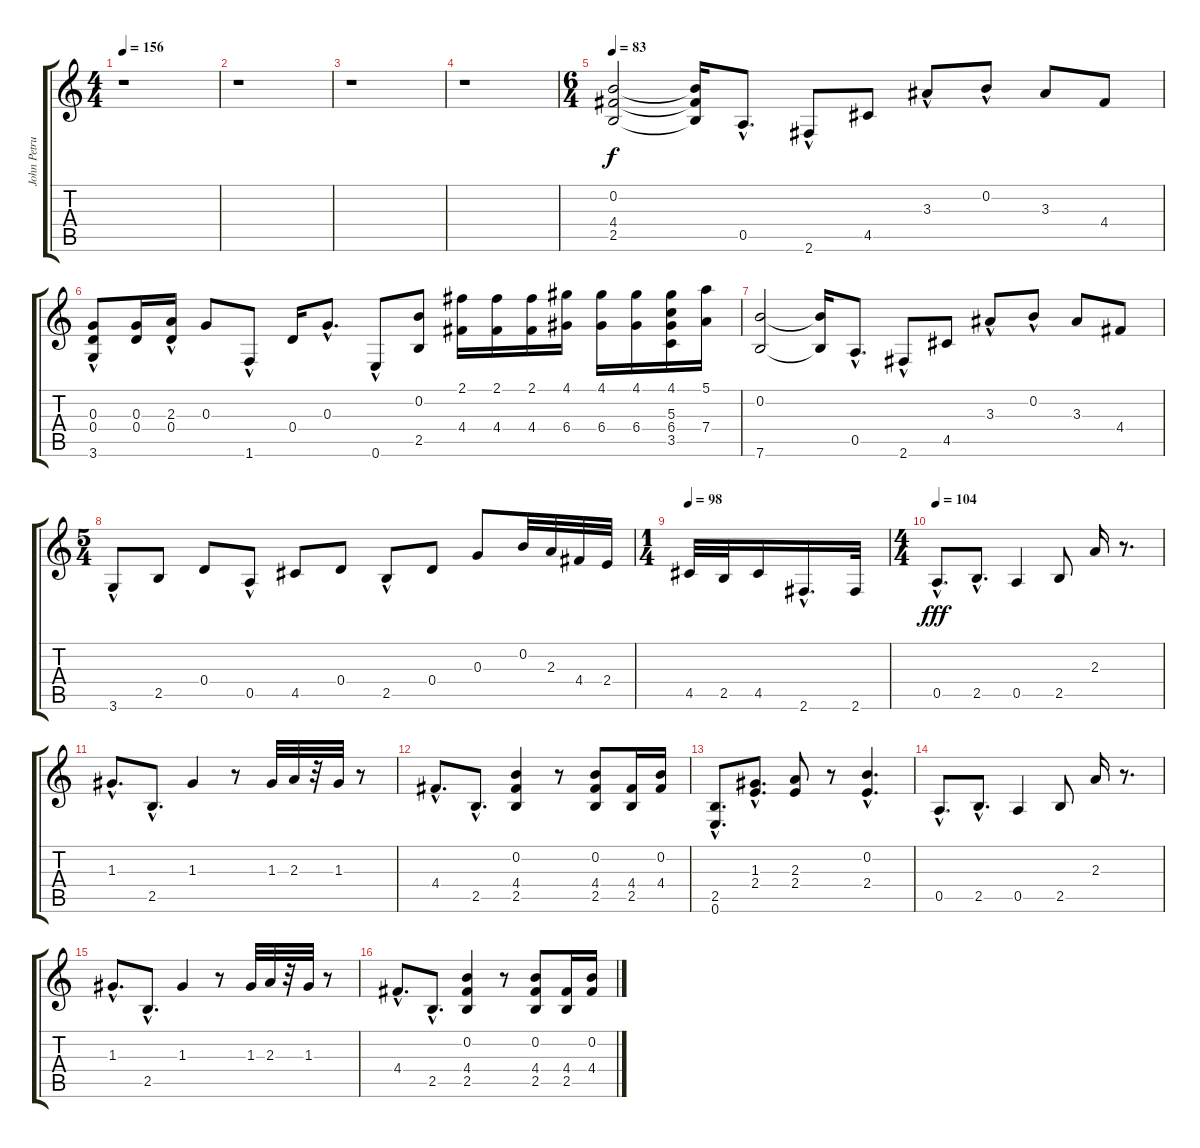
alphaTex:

\track ("John Petrucci 2" "John Petru") {instrument distortionguitar}
\staff {score tabs}
\tuning (E4 B3 G3 D3 A2 E2) {hide}
\ts (4 4)
\tempo 156
\clef g2
\ks c
r.1{dy f} |
r.1 |
r.1 |
r.1 |
\ts (6 4)
\tempo 83
(0.2 4.4 2.5).2 (0.2{t} 4.4{t} 2.5{t}).16 0.5{hac}.8{d} 2.6{hac}.8 4.5.8 3.3{hac}.8 0.2{hac}.8 3.3.8 4.4.8 |
(0.3 0.4 3.6{hac}).8 (0.3 0.4).16 (2.3 0.4{hac}).16 0.3.8 1.6{hac}.8 0.4.16 0.3{hac}.8{d} 0.6{hac}.8 (0.2 2.5).8 (2.1 4.4).16 (2.1 4.4).16 (2.1 4.4).16 (4.1 6.4).16 (4.1 6.4).16 (4.1 6.4).16 (4.1 5.3 6.4 3.5).16 (5.1 7.4).16 |
(0.2 7.6).2 (0.2{t} 7.6{t}).16 0.5{hac}.8{d} 2.6{hac}.8 4.5.8 3.3{hac}.8 0.2{hac}.8 3.3.8 4.4.8 |
\ts (5 4)
3.6{hac}.8 2.5.8 0.4.8 0.5{hac}.8 4.5.8 0.4.8 2.5{hac}.8 0.4.8 0.3.8 0.2.32 2.3.32 4.4.32 2.4.32 |
\ts (1 4)
\tempo 98
4.5.32 2.5.32 4.5.16 2.6{hac}.16{d} 2.6.32 |
\ts (4 4)
\tempo 104
0.5{hac}.8{d dy fff} 2.5{hac}.8{d} 0.5.4 2.5.8 2.3.16 r.8{d} |
1.3{hac}.8{d} 2.5{hac}.8{d} 1.3.4 r.8 1.3.32 2.3.32 r.32 1.3.32 r.8 |
4.4{hac}.8{d} 2.5{hac}.8{d} (0.2 4.4 2.5).4 r.8 (0.2 4.4 2.5).8 (4.4 2.5).16 (0.2 4.4).16 |
(2.5{hac} 0.6{hac}).8{d} (1.3{hac} 2.4{hac}).8{d} (2.3 2.4).8 r.8 (0.2{hac} 2.4{hac}).4{d} |
0.5{hac}.8{d} 2.5{hac}.8{d} 0.5.4 2.5.8 2.3.16 r.8{d} |
1.3{hac}.8{d} 2.5{hac}.8{d} 1.3.4 r.8 1.3.32 2.3.32 r.32 1.3.32 r.8 |
4.4{hac}.8{d} 2.5{hac}.8{d} (0.2 4.4 2.5).4 r.8 (0.2 4.4 2.5).8 (4.4 2.5).16 (0.2 4.4).16
